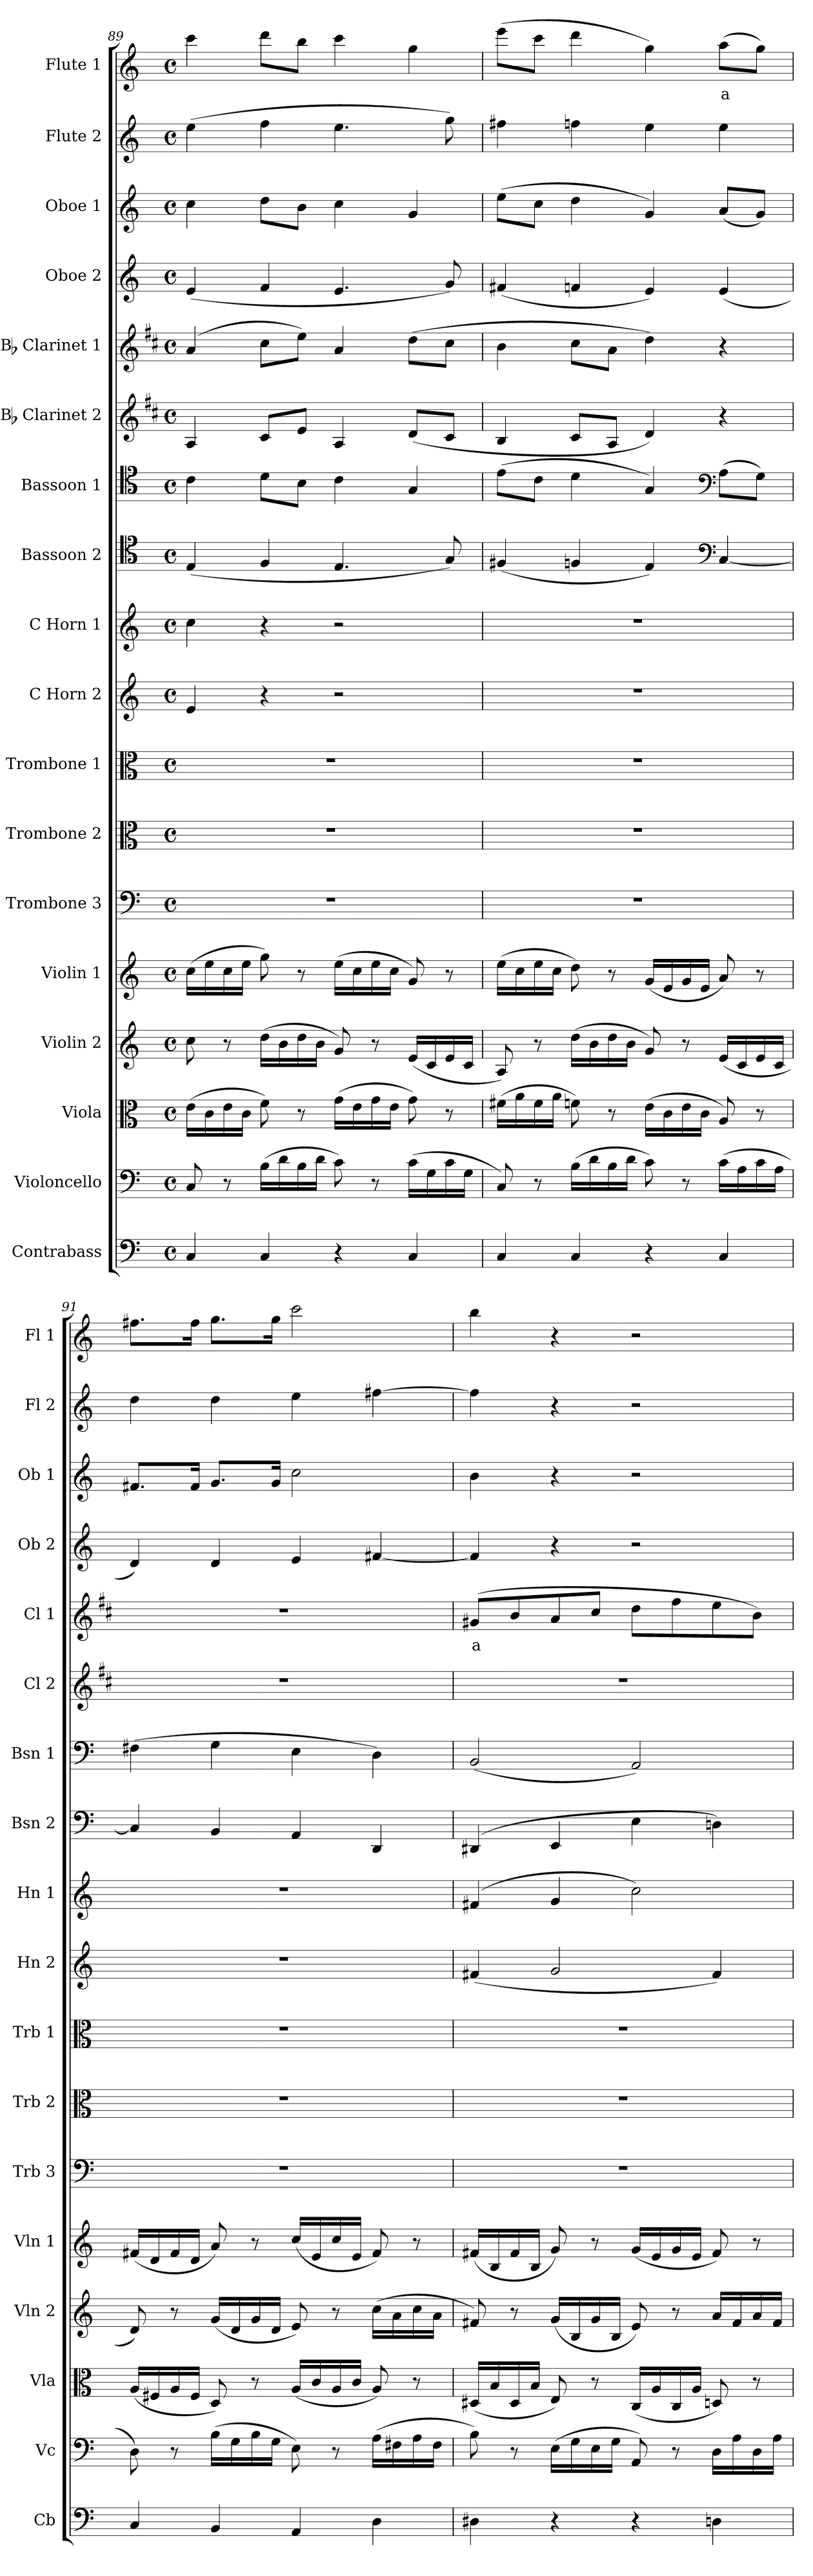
**kern	**kern	**kern	**kern	**kern	**kern	**kern	**kern	**kern	**kern	**kern	**kern	**kern	**kern	**text	**kern	**kern	**kern	**kern	**text
*part18	*part17	*part16	*part15	*part14	*part13	*part12	*part11	*part10	*part9	*part8	*part7	*part6	*part5	*part5	*part4	*part3	*part2	*part1	*part1
*staff18	*staff17	*staff16	*staff15	*staff14	*staff13	*staff12	*staff11	*staff10	*staff9	*staff8	*staff7	*staff6	*staff5	*staff5	*staff4	*staff3	*staff2	*staff1	*staff1
*I"Contrabass	*I"Violoncello	*I"Viola	*I"Violin 2	*I"Violin 1	*I"Trombone 3	*I"Trombone 2	*I"Trombone 1	*I"C Horn 2	*I"C Horn 1	*I"Bassoon 2	*I"Bassoon 1	*I"Bb Clarinet 2	*I"Bb Clarinet 1	*	*I"Oboe 2	*I"Oboe 1	*I"Flute 2	*I"Flute 1	*
*I'Cb	*I'Vc	*I'Vla	*I'Vln 2	*I'Vln 1	*I'Trb 3	*I'Trb 2	*I'Trb 1	*I'Hn 2	*I'Hn 1	*I'Bsn 2	*I'Bsn 1	*I'Cl 2	*I'Cl 1	*	*I'Ob 2	*I'Ob 1	*I'Fl 2	*I'Fl 1	*
*clefF4	*clefF4	*clefC3	*clefG2	*clefG2	*clefF4	*clefC3	*clefC3	*clefG2	*clefG2	*clefC4	*clefC4	*clefG2	*clefG2	*	*clefG2	*clefG2	*clefG2	*clefG2	*
*ITrd7c12	*	*	*	*	*	*	*	*ITrd7c12	*ITrd7c12	*	*	*ITrd1c2	*ITrd1c2	*	*	*	*	*	*
*k[]	*k[]	*k[]	*k[]	*k[]	*k[]	*k[]	*k[]	*k[]	*k[]	*k[]	*k[]	*k[]	*k[]	*	*k[]	*k[]	*k[]	*k[]	*
*M4/4	*M4/4	*M4/4	*M4/4	*M4/4	*M4/4	*M4/4	*M4/4	*M4/4	*M4/4	*M4/4	*M4/4	*M4/4	*M4/4	*	*M4/4	*M4/4	*M4/4	*M4/4	*
*met(c)	*met(c)	*met(c)	*met(c)	*met(c)	*met(c)	*met(c)	*met(c)	*met(c)	*met(c)	*met(c)	*met(c)	*met(c)	*met(c)	*	*met(c)	*met(c)	*met(c)	*met(c)	*
=89	=89	=89	=89	=89	=89	=89	=89	=89	=89	=89	=89	=89	=89	=89	=89	=89	=89	=89	=89
4CC/	8C/	(16e\LL	8cc\	(16cc\LL	1r	1r	1r	4E/	4c\	(4E/	4c\	4G/	(4g/	.	(4e/	4cc\	(4ee\	4ccc\	.
.	.	16c\	.	16ee\	.	.	.	.	.	.	.	.	.	.	.	.	.	.	.
.	8r	16e\	8r	16cc\	.	.	.	.	.	.	.	.	.	.	.	.	.	.	.
.	.	16c\JJ	.	16ee\JJ	.	.	.	.	.	.	.	.	.	.	.	.	.	.	.
4CC/	(16B\LL	8f\)	(16dd\LL	8gg\)	.	.	.	4r	4r	4F/	8d\L	8B/L	8b\L	.	4f/	8dd\L	4ff\	8ddd\L	.
.	16d\	.	16b\	.	.	.	.	.	.	.	.	.	.	.	.	.	.	.	.
.	16B\	8r	16dd\	8r	.	.	.	.	.	.	8B\J	8d/J	8dd\J)	.	.	8b\J	.	8bb\J	.
.	16d\JJ	.	16b\JJ	.	.	.	.	.	.	.	.	.	.	.	.	.	.	.	.
4r	8c\)	(16g\LL	8g/)	(16ee\LL	.	.	.	2r	2r	4.E/	4c\	4G/	4g/	.	4.e/	4cc\	4.ee\	4ccc\	.
.	.	16e\	.	16cc\	.	.	.	.	.	.	.	.	.	.	.	.	.	.	.
.	8r	16g\	8r	16ee\	.	.	.	.	.	.	.	.	.	.	.	.	.	.	.
.	.	16e\JJ	.	16cc\JJ	.	.	.	.	.	.	.	.	.	.	.	.	.	.	.
4CC/	(16c\LL	8g\)	(16e/LL	8g/)	.	.	.	.	.	.	4G/	(8c/L	(8cc\L	.	.	4g/	.	4gg\	.
.	16G\	.	16c/	.	.	.	.	.	.	.	.	.	.	.	.	.	.	.	.
.	16c\	8r	16e/	8r	.	.	.	.	.	8G/)	.	8B/J	8b\J	.	8g/)	.	8gg\)	.	.
.	16G\JJ	.	16c/JJ	.	.	.	.	.	.	.	.	.	.	.	.	.	.	.	.
=90	=90	=90	=90	=90	=90	=90	=90	=90	=90	=90	=90	=90	=90	=90	=90	=90	=90	=90	=90
4CC/	8C/)	(16f#X\LL	8A/)	(16ee\LL	1r	1r	1r	1r	1r	(4F#X/	(8e\L	4A/	4a\	.	(4f#X/	(8ee\L	4ff#X\	(8eee\L	.
.	.	16a\	.	16cc\	.	.	.	.	.	.	.	.	.	.	.	.	.	.	.
.	8r	16f#\	8r	16ee\	.	.	.	.	.	.	8c\J	.	.	.	.	8cc\J	.	8ccc\J	.
.	.	16a\JJ	.	16cc\JJ	.	.	.	.	.	.	.	.	.	.	.	.	.	.	.
4CC/	(16B\LL	8fn\)	(16dd\LL	8dd\)	.	.	.	.	.	4Fn/	4d\	8B/L	8b\L	.	4fn/	4dd\	4ffn\	4ddd\	.
.	16d\	.	16b\	.	.	.	.	.	.	.	.	.	.	.	.	.	.	.	.
.	16B\	8r	16dd\	8r	.	.	.	.	.	.	.	8G/J	8g\J	.	.	.	.	.	.
.	16d\JJ	.	16b\JJ	.	.	.	.	.	.	.	.	.	.	.	.	.	.	.	.
4r	8c\)	(16e\LL	8g/)	(16g/LL	.	.	.	.	.	4E/)	4G/)	4c/)	4cc\)	.	4e/)	4g/)	4ee\	4gg\)	.
.	.	16c\	.	16e/	.	.	.	.	.	.	.	.	.	.	.	.	.	.	.
.	8r	16e\	8r	16g/	.	.	.	.	.	.	.	.	.	.	.	.	.	.	.
.	.	16c\JJ	.	16e/JJ	.	.	.	.	.	.	.	.	.	.	.	.	.	.	.
*	*	*	*	*	*	*	*	*	*	*clefF4	*clefF4	*	*	*	*	*	*	*	*
!	!	!	!	!	!	!	!	!	!	!	!	!	!	!	!	!	!	!	!LO:LY:b:color=#FF0000
4CC/	(16c\LL	8A/)	(16e/LL	8a/)	.	.	.	.	.	[4C/	(8A\L	4r	4r	.	(4e/	(8a/L	4ee\	(8aa\L	a
.	16A\	.	16c/	.	.	.	.	.	.	.	.	.	.	.	.	.	.	.	.
.	16c\	8r	16e/	8r	.	.	.	.	.	.	8G\J)	.	.	.	.	8g/J)	.	8gg\J)	.
.	16A\JJ	.	16c/JJ	.	.	.	.	.	.	.	.	.	.	.	.	.	.	.	.
!!LO:PB:g=z
=91	=91	=91	=91	=91	=91	=91	=91	=91	=91	=91	=91	=91	=91	=91	=91	=91	=91	=91	=91
4CC/	8D\)	(16A/LL	8d/)	(16f#X/LL	1r	1r	1r	1r	1r	4C/]	(4F#X\	1r	1r	.	4d/)	8.f#X/L	4dd\	8.ff#X\L	.
.	.	16F#X/	.	16d/	.	.	.	.	.	.	.	.	.	.	.	.	.	.	.
.	8r	16A/	8r	16f#/	.	.	.	.	.	.	.	.	.	.	.	.	.	.	.
.	.	16F#/JJ	.	16d/JJ	.	.	.	.	.	.	.	.	.	.	.	16f#/Jk	.	16ff#\Jk	.
4BBB/	(16B\LL	8D/)	(16g/LL	8a/)	.	.	.	.	.	4BB/	4G\	.	.	.	4d/	8.g/L	4dd\	8.gg\L	.
.	16G\	.	16d/	.	.	.	.	.	.	.	.	.	.	.	.	.	.	.	.
.	16B\	8r	16g/	8r	.	.	.	.	.	.	.	.	.	.	.	.	.	.	.
.	16G\JJ	.	16d/JJ	.	.	.	.	.	.	.	.	.	.	.	.	16g/Jk	.	16gg\Jk	.
4AAA/	8E\)	(16A/LL	8e/)	(16cc/LL	.	.	.	.	.	4AA/	4E\	.	.	.	4e/	2cc\	4ee\	2ccc\	.
.	.	16c/	.	16e/	.	.	.	.	.	.	.	.	.	.	.	.	.	.	.
.	8r	16A/	8r	16cc/	.	.	.	.	.	.	.	.	.	.	.	.	.	.	.
.	.	16c/JJ	.	16e/JJ	.	.	.	.	.	.	.	.	.	.	.	.	.	.	.
4DD\	(16A\LL	8A/)	(16cc\LL	8f#/)	.	.	.	.	.	4DD/	4D\)	.	.	.	[4f#X/	.	[4ff#X\	.	.
.	16F#X\	.	16a\	.	.	.	.	.	.	.	.	.	.	.	.	.	.	.	.
.	16A\	8r	16cc\	8r	.	.	.	.	.	.	.	.	.	.	.	.	.	.	.
.	16F#\JJ	.	16a\JJ	.	.	.	.	.	.	.	.	.	.	.	.	.	.	.	.
=92	=92	=92	=92	=92	=92	=92	=92	=92	=92	=92	=92	=92	=92	=92	=92	=92	=92	=92	=92
!	!	!	!	!	!	!	!	!	!	!	!	!	!	!LO:LY:b:color=#FF0000	!	!	!	!	!
4DD#X\	8B\)	(16D#X/LL	8f#X/)	(16f#X/LL	1r	1r	1r	(4F#X/	(4F#X/	(4DD#X/	(2BB/	1r	(8f#X/L	a	4f#/]	4b\	4ff#\]	4bb\	.
.	.	16B/	.	16B/	.	.	.	.	.	.	.	.	.	.	.	.	.	.	.
.	8r	16D#/	8r	16f#/	.	.	.	.	.	.	.	.	8a/	.	.	.	.	.	.
.	.	16B/JJ	.	16B/JJ	.	.	.	.	.	.	.	.	.	.	.	.	.	.	.
4r	(16E\LL	8E/)	(16g/LL	8g/)	.	.	.	2G/	4G/	4EE/	.	.	8g/	.	4r	4r	4r	4r	.
.	16G\	.	16B/	.	.	.	.	.	.	.	.	.	.	.	.	.	.	.	.
.	16E\	8r	16g/	8r	.	.	.	.	.	.	.	.	8b/J	.	.	.	.	.	.
.	16G\JJ	.	16B/JJ	.	.	.	.	.	.	.	.	.	.	.	.	.	.	.	.
4r	8AA/)	(16C/LL	8e/)	(16g/LL	.	.	.	.	2c\)	4E\	2AA/)	.	8cc\L	.	2r	2r	2r	2r	.
.	.	16A/	.	16e/	.	.	.	.	.	.	.	.	.	.	.	.	.	.	.
.	8r	16C/	8r	16g/	.	.	.	.	.	.	.	.	8ee\	.	.	.	.	.	.
.	.	16A/JJ	.	16e/JJ	.	.	.	.	.	.	.	.	.	.	.	.	.	.	.
4DDn\	16D\LL	8Dn/)	16a/LL	8f#/)	.	.	.	4F#/)	.	4Dn\)	.	.	8dd\	.	.	.	.	.	.
.	16A\	.	16f#/	.	.	.	.	.	.	.	.	.	.	.	.	.	.	.	.
.	16D\	8r	16a/	8r	.	.	.	.	.	.	.	.	8a\J)	.	.	.	.	.	.
.	16A\JJ	.	16f#/JJ	.	.	.	.	.	.	.	.	.	.	.	.	.	.	.	.
=	=	=	=	=	=	=	=	=	=	=	=	=	=	=	=	=	=	=	=
*-	*-	*-	*-	*-	*-	*-	*-	*-	*-	*-	*-	*-	*-	*-	*-	*-	*-	*-	*-
